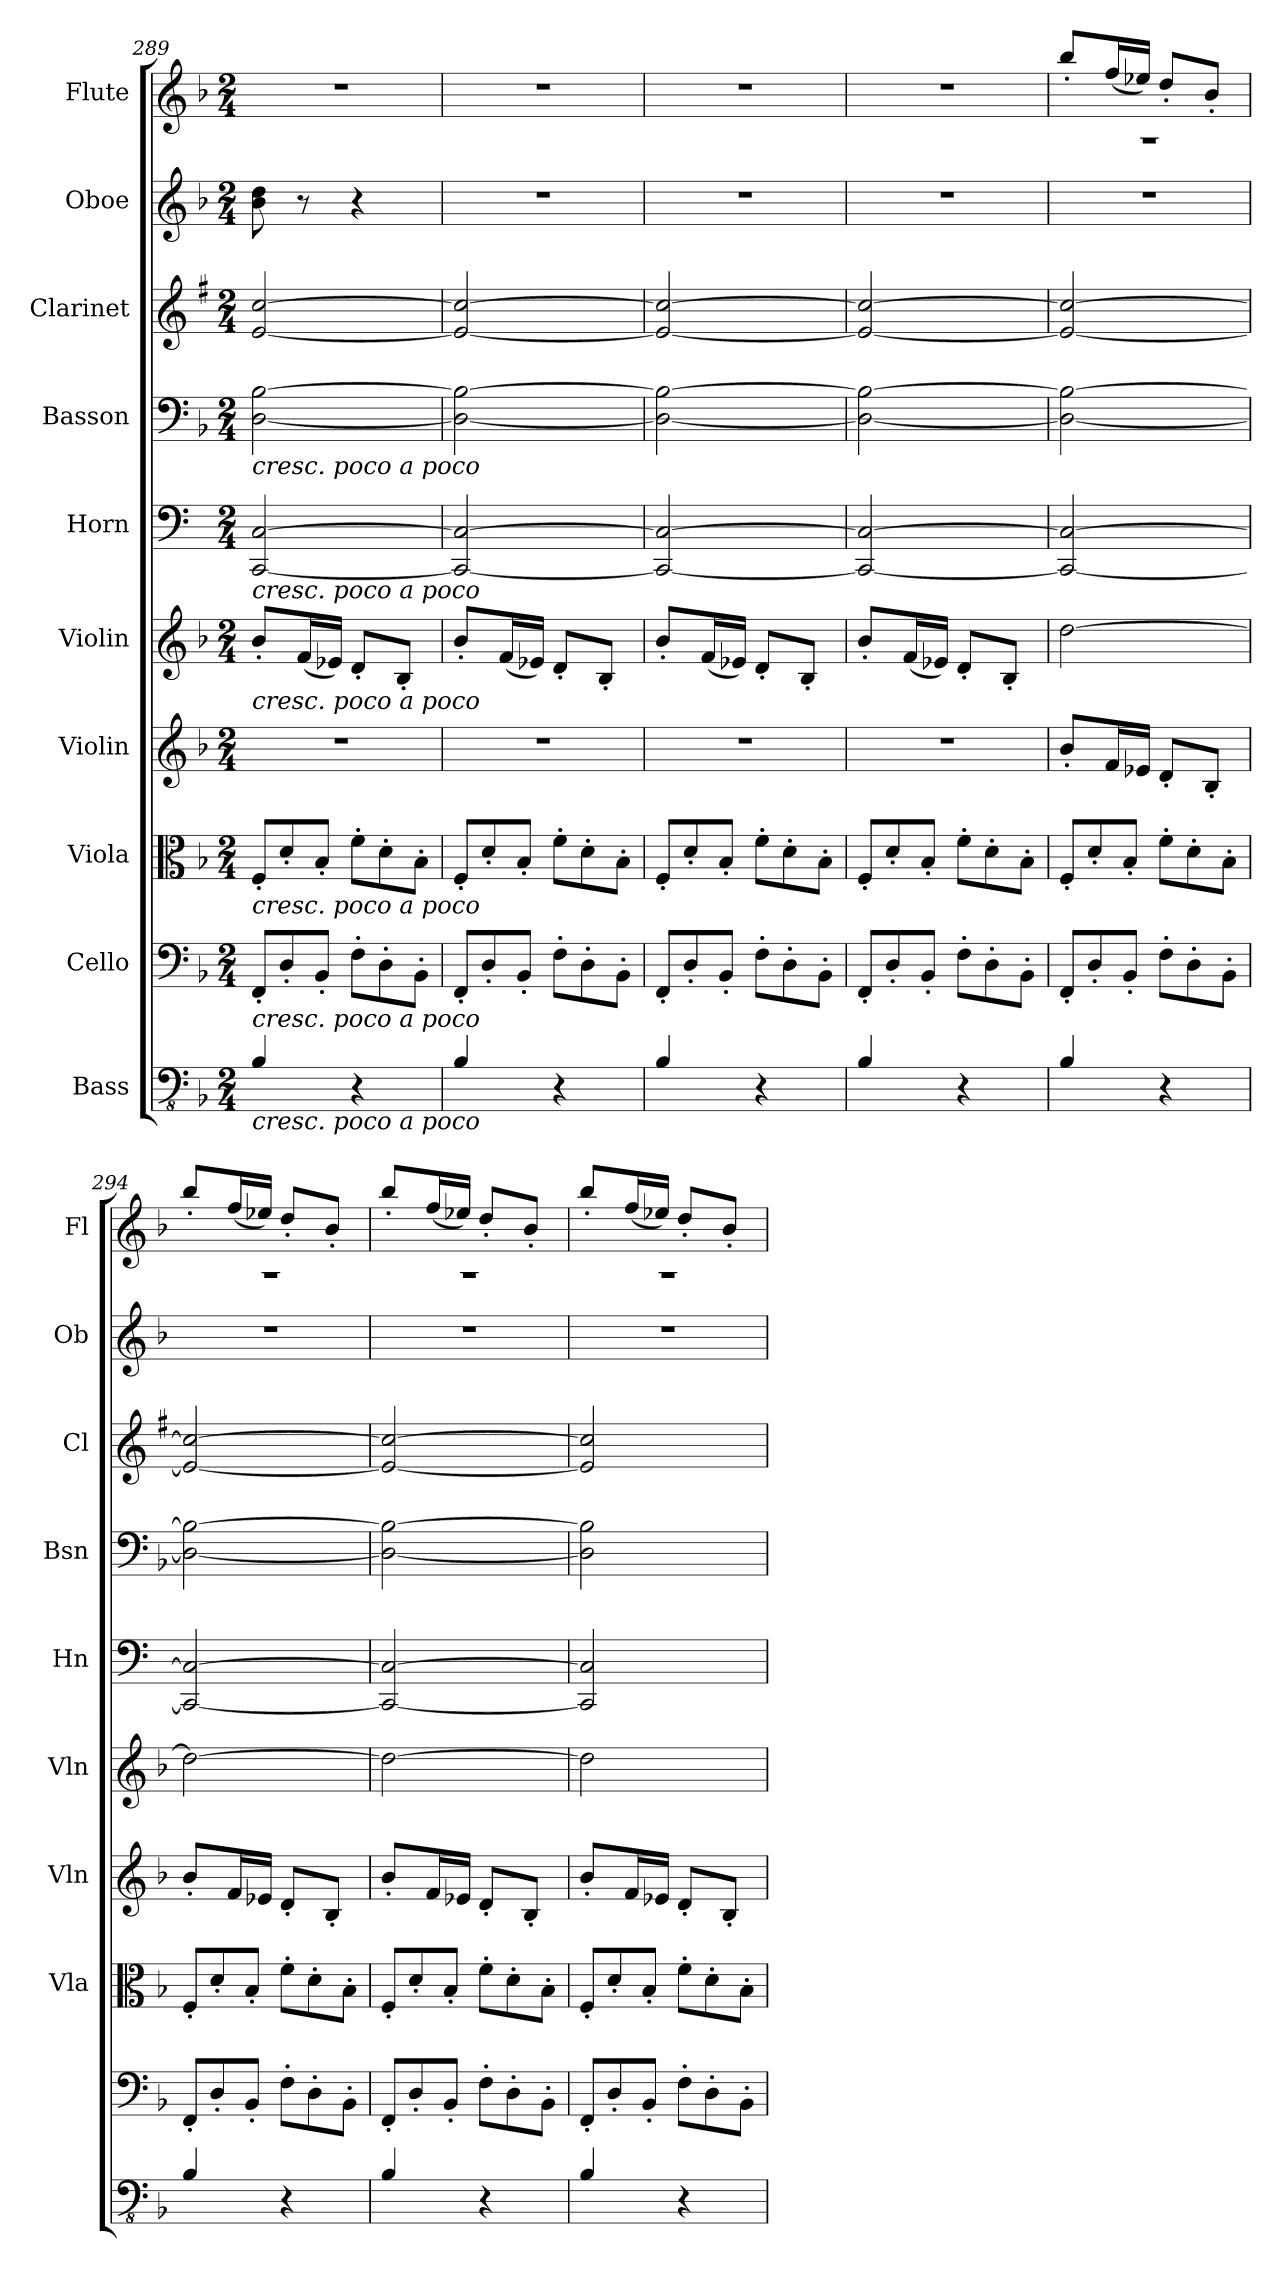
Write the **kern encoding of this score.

**kern	**kern	**kern	**kern	**dynam	**kern	**kern	**kern	**kern	**dynam	**kern	**kern	**dynam
*part10	*part9	*part8	*part7	*part7	*part6	*part5	*part4	*part3	*part3	*part2	*part1	*part1
*staff10	*staff9	*staff8	*staff7	*staff7	*staff6	*staff5	*staff4	*staff3	*staff3	*staff2	*staff1	*staff1
*I"Bass	*I"Cello	*I"Viola	*I"Violin	*	*I"Violin	*I"Horn	*I"Basson	*I"Clarinet	*	*I"Oboe	*I"Flute	*
*	*	*I'Vla	*I'Vln	*	*I'Vln	*I'Hn	*I'Bsn	*I'Cl	*	*I'Ob	*I'Fl	*
!!LO:PB:g=z
*clefFv4	*clefF4	*clefC3	*clefG2	*	*clefG2	*clefF4	*clefF4	*clefG2	*	*clefG2	*clefG2	*
*ITrd7c12	*	*	*	*	*	*ITrd4c7	*	*ITrd1c2	*	*	*	*
*k[b-]	*k[b-]	*k[b-]	*k[b-]	*	*k[b-]	*k[b-]	*k[b-]	*k[b-]	*	*k[b-]	*k[b-]	*
*M2/4	*M2/4	*M2/4	*M2/4	*	*M2/4	*M2/4	*M2/4	*M2/4	*	*M2/4	*M2/4	*
*	*Xtuplet	*Xtuplet	*	*	*	*	*	*	*	*	*	*
=289	=289	=289	=289	=289	=289	=289	=289	=289	=289	=289	=289	=289
!	!	!	!	!	!	!	!LO:TX:b:i:t=cresc. poco a poco	!	!	!	!	!
!	!	!	!	!	!	!LO:TX:b:i:t=cresc. poco a poco	!	!	!	!	!	!
!	!	!	!	!	!LO:TX:b:i:t=cresc. poco a poco	!	!	!	!	!	!	!
!	!	!LO:TX:b:i:t=cresc. poco a poco	!	!	!	!	!	!	!	!	!	!
!	!LO:TX:b:i:t=cresc. poco a poco	!	!	!	!	!	!	!	!	!	!	!
!LO:TX:b:i:t=cresc. poco a poco	!	!	!	!	!	!	!	!	!	!	!	!
!	!	!	!	!	!	!	!	!	!LO:DY:b	!	!	!
!	!	!	!	!	!	!	!	!	!LO:DY:n=1:b	!	!	!
4BBB-/	12FF'/L	12F'/L	2r	.	8b-'/L	[2FFF/ [2FF/	[2D\ [2B-\	[2d/ [2b-/	p other-dynamics	8b-\ 8dd\	2r	.
.	12D'/	12d'/	.	.	.	.	.	.	.	.	.	.
.	.	.	.	.	(<16f/L	.	.	.	.	8r	.	.
.	12BB-'/J	12B-'/J	.	.	.	.	.	.	.	.	.	.
.	.	.	.	.	16e-X/JJ)	.	.	.	.	.	.	.
4r	12F'\L	12f'\L	.	.	8d'/L	.	.	.	.	4r	.	.
.	12D'\	12d'\	.	.	.	.	.	.	.	.	.	.
.	.	.	.	.	8B-'/J	.	.	.	.	.	.	.
.	12BB-'\J	12B-'\J	.	.	.	.	.	.	.	.	.	.
=290	=290	=290	=290	=290	=290	=290	=290	=290	=290	=290	=290	=290
4BBB-/	12FF'/L	12F'/L	2r	.	8b-'/L	2FFF/_ 2FF/_	2D\_ 2B-\_	2d/_ 2b-/_	.	2r	2r	.
.	12D'/	12d'/	.	.	.	.	.	.	.	.	.	.
.	.	.	.	.	(<16f/L	.	.	.	.	.	.	.
.	12BB-'/J	12B-'/J	.	.	.	.	.	.	.	.	.	.
.	.	.	.	.	16e-X/JJ)	.	.	.	.	.	.	.
4r	12F'\L	12f'\L	.	.	8d'/L	.	.	.	.	.	.	.
.	12D'\	12d'\	.	.	.	.	.	.	.	.	.	.
.	.	.	.	.	8B-'/J	.	.	.	.	.	.	.
.	12BB-'\J	12B-'\J	.	.	.	.	.	.	.	.	.	.
=291	=291	=291	=291	=291	=291	=291	=291	=291	=291	=291	=291	=291
4BBB-/	12FF'/L	12F'/L	2r	.	8b-'/L	2FFF/_ 2FF/_	2D\_ 2B-\_	2d/_ 2b-/_	.	2r	2r	.
.	12D'/	12d'/	.	.	.	.	.	.	.	.	.	.
.	.	.	.	.	(<16f/L	.	.	.	.	.	.	.
.	12BB-'/J	12B-'/J	.	.	.	.	.	.	.	.	.	.
.	.	.	.	.	16e-X/JJ)	.	.	.	.	.	.	.
4r	12F'\L	12f'\L	.	.	8d'/L	.	.	.	.	.	.	.
.	12D'\	12d'\	.	.	.	.	.	.	.	.	.	.
.	.	.	.	.	8B-'/J	.	.	.	.	.	.	.
.	12BB-'\J	12B-'\J	.	.	.	.	.	.	.	.	.	.
=292	=292	=292	=292	=292	=292	=292	=292	=292	=292	=292	=292	=292
4BBB-/	12FF'/L	12F'/L	2r	.	8b-'/L	2FFF/_ 2FF/_	2D\_ 2B-\_	2d/_ 2b-/_	.	2r	2r	.
.	12D'/	12d'/	.	.	.	.	.	.	.	.	.	.
.	.	.	.	.	(<16f/L	.	.	.	.	.	.	.
.	12BB-'/J	12B-'/J	.	.	.	.	.	.	.	.	.	.
.	.	.	.	.	16e-X/JJ)	.	.	.	.	.	.	.
4r	12F'\L	12f'\L	.	.	8d'/L	.	.	.	.	.	.	.
.	12D'\	12d'\	.	.	.	.	.	.	.	.	.	.
.	.	.	.	.	8B-'/J	.	.	.	.	.	.	.
.	12BB-'\J	12B-'\J	.	.	.	.	.	.	.	.	.	.
=293	=293	=293	=293	=293	=293	=293	=293	=293	=293	=293	=293	=293
*	*	*	*	*	*	*	*	*	*	*	*^	*
!	!	!	!	!LO:DY:b	!	!	!	!	!	!	!	!	!
!	!	!	!	!LO:DY:n=1:b	!	!	!	!	!	!	!	!	!LO:DY:b
!	!	!	!	!	!	!	!	!	!	!	!	!	!LO:DY:n=1:b
4BBB-/	12FF'/L	12F'/L	8b-'/L	p other-dynamics	[2dd\	2FFF/_ 2FF/_	2D\_ 2B-\_	2d/_ 2b-/_	.	2r	2rA	8bb-'/L	p other-dynamics
.	12D'/	12d'/	.	.	.	.	.	.	.	.	.	.	.
.	.	.	16f/L	.	.	.	.	.	.	.	.	(>16ff/L	.
.	12BB-'/J	12B-'/J	.	.	.	.	.	.	.	.	.	.	.
.	.	.	16e-X/JJ	.	.	.	.	.	.	.	.	16ee-X/JJ)	.
4r	12F'\L	12f'\L	8d'/L	.	.	.	.	.	.	.	.	8dd'/L	.
.	12D'\	12d'\	.	.	.	.	.	.	.	.	.	.	.
.	.	.	8B-'/J	.	.	.	.	.	.	.	.	8b-'/J	.
.	12BB-'\J	12B-'\J	.	.	.	.	.	.	.	.	.	.	.
!!LO:PB:g=z	!!
=294	=294	=294	=294	=294	=294	=294	=294	=294	=294	=294	=294	=294	=294
4BBB-/	12FF'/L	12F'/L	8b-'/L	.	2dd\_	2FFF/_ 2FF/_	2D\_ 2B-\_	2d/_ 2b-/_	.	2r	2rA	8bb-'/L	.
.	12D'/	12d'/	.	.	.	.	.	.	.	.	.	.	.
.	.	.	16f/L	.	.	.	.	.	.	.	.	(>16ff/L	.
.	12BB-'/J	12B-'/J	.	.	.	.	.	.	.	.	.	.	.
.	.	.	16e-X/JJ	.	.	.	.	.	.	.	.	16ee-X/JJ)	.
4r	12F'\L	12f'\L	8d'/L	.	.	.	.	.	.	.	.	8dd'/L	.
.	12D'\	12d'\	.	.	.	.	.	.	.	.	.	.	.
.	.	.	8B-'/J	.	.	.	.	.	.	.	.	8b-'/J	.
.	12BB-'\J	12B-'\J	.	.	.	.	.	.	.	.	.	.	.
=295	=295	=295	=295	=295	=295	=295	=295	=295	=295	=295	=295	=295	=295
4BBB-/	12FF'/L	12F'/L	8b-'/L	.	2dd\_	2FFF/_ 2FF/_	2D\_ 2B-\_	2d/_ 2b-/_	.	2r	2rA	8bb-'/L	.
.	12D'/	12d'/	.	.	.	.	.	.	.	.	.	.	.
.	.	.	16f/L	.	.	.	.	.	.	.	.	(>16ff/L	.
.	12BB-'/J	12B-'/J	.	.	.	.	.	.	.	.	.	.	.
.	.	.	16e-X/JJ	.	.	.	.	.	.	.	.	16ee-X/JJ)	.
4r	12F'\L	12f'\L	8d'/L	.	.	.	.	.	.	.	.	8dd'/L	.
.	12D'\	12d'\	.	.	.	.	.	.	.	.	.	.	.
.	.	.	8B-'/J	.	.	.	.	.	.	.	.	8b-'/J	.
.	12BB-'\J	12B-'\J	.	.	.	.	.	.	.	.	.	.	.
=296	=296	=296	=296	=296	=296	=296	=296	=296	=296	=296	=296	=296	=296
4BBB-/	12FF'/L	12F'/L	8b-'/L	.	2dd\]	2FFF/] 2FF/]	2D\] 2B-\]	2d/] 2b-/]	.	2r	2rA	8bb-'/L	.
.	12D'/	12d'/	.	.	.	.	.	.	.	.	.	.	.
.	.	.	16f/L	.	.	.	.	.	.	.	.	(>16ff/L	.
.	12BB-'/J	12B-'/J	.	.	.	.	.	.	.	.	.	.	.
.	.	.	16e-X/JJ	.	.	.	.	.	.	.	.	16ee-X/JJ)	.
4r	12F'\L	12f'\L	8d'/L	.	.	.	.	.	.	.	.	8dd'/L	.
.	12D'\	12d'\	.	.	.	.	.	.	.	.	.	.	.
.	.	.	8B-'/J	.	.	.	.	.	.	.	.	8b-'/J	.
.	12BB-'\J	12B-'\J	.	.	.	.	.	.	.	.	.	.	.
*	*	*	*	*	*	*	*	*	*	*	*v	*v	*
=	=	=	=	=	=	=	=	=	=	=	=	=
*-	*-	*-	*-	*-	*-	*-	*-	*-	*-	*-	*-	*-
